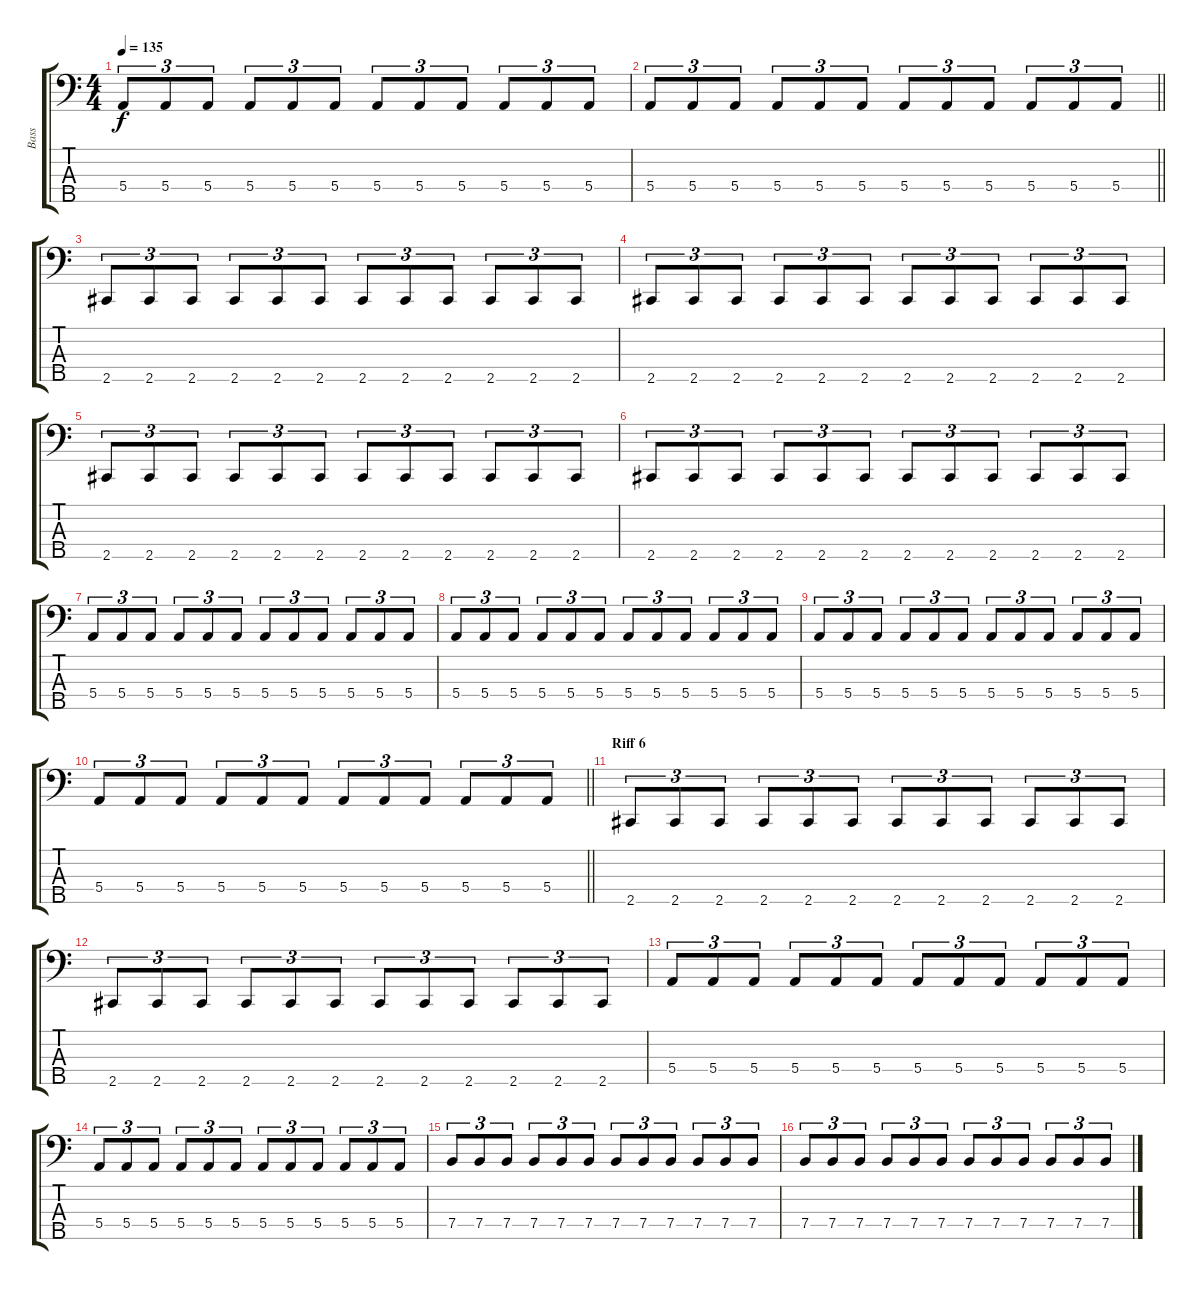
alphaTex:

\track ("Bass" "Bass") {instrument electricbassfinger}
\staff {score tabs}
\tuning (G2 D2 A1 E1 B0) {hide}
\ts (4 4)
\tempo 135
\clef f4
\ks c
5.4.8{tu (3 2) dy f} 5.4.8{tu (3 2)} 5.4.8{tu (3 2)} 5.4.8{tu (3 2)} 5.4.8{tu (3 2)} 5.4.8{tu (3 2)} 5.4.8{tu (3 2)} 5.4.8{tu (3 2)} 5.4.8{tu (3 2)} 5.4.8{tu (3 2)} 5.4.8{tu (3 2)} 5.4.8{tu (3 2)} |
\barLineRight lightlight
5.4.8{tu (3 2)} 5.4.8{tu (3 2)} 5.4.8{tu (3 2)} 5.4.8{tu (3 2)} 5.4.8{tu (3 2)} 5.4.8{tu (3 2)} 5.4.8{tu (3 2)} 5.4.8{tu (3 2)} 5.4.8{tu (3 2)} 5.4.8{tu (3 2)} 5.4.8{tu (3 2)} 5.4.8{tu (3 2)} |
\section ("" "")
2.5.8{tu (3 2)} 2.5.8{tu (3 2)} 2.5.8{tu (3 2)} 2.5.8{tu (3 2)} 2.5.8{tu (3 2)} 2.5.8{tu (3 2)} 2.5.8{tu (3 2)} 2.5.8{tu (3 2)} 2.5.8{tu (3 2)} 2.5.8{tu (3 2)} 2.5.8{tu (3 2)} 2.5.8{tu (3 2)} |
2.5.8{tu (3 2)} 2.5.8{tu (3 2)} 2.5.8{tu (3 2)} 2.5.8{tu (3 2)} 2.5.8{tu (3 2)} 2.5.8{tu (3 2)} 2.5.8{tu (3 2)} 2.5.8{tu (3 2)} 2.5.8{tu (3 2)} 2.5.8{tu (3 2)} 2.5.8{tu (3 2)} 2.5.8{tu (3 2)} |
2.5.8{tu (3 2)} 2.5.8{tu (3 2)} 2.5.8{tu (3 2)} 2.5.8{tu (3 2)} 2.5.8{tu (3 2)} 2.5.8{tu (3 2)} 2.5.8{tu (3 2)} 2.5.8{tu (3 2)} 2.5.8{tu (3 2)} 2.5.8{tu (3 2)} 2.5.8{tu (3 2)} 2.5.8{tu (3 2)} |
2.5.8{tu (3 2)} 2.5.8{tu (3 2)} 2.5.8{tu (3 2)} 2.5.8{tu (3 2)} 2.5.8{tu (3 2)} 2.5.8{tu (3 2)} 2.5.8{tu (3 2)} 2.5.8{tu (3 2)} 2.5.8{tu (3 2)} 2.5.8{tu (3 2)} 2.5.8{tu (3 2)} 2.5.8{tu (3 2)} |
5.4.8{tu (3 2)} 5.4.8{tu (3 2)} 5.4.8{tu (3 2)} 5.4.8{tu (3 2)} 5.4.8{tu (3 2)} 5.4.8{tu (3 2)} 5.4.8{tu (3 2)} 5.4.8{tu (3 2)} 5.4.8{tu (3 2)} 5.4.8{tu (3 2)} 5.4.8{tu (3 2)} 5.4.8{tu (3 2)} |
5.4.8{tu (3 2)} 5.4.8{tu (3 2)} 5.4.8{tu (3 2)} 5.4.8{tu (3 2)} 5.4.8{tu (3 2)} 5.4.8{tu (3 2)} 5.4.8{tu (3 2)} 5.4.8{tu (3 2)} 5.4.8{tu (3 2)} 5.4.8{tu (3 2)} 5.4.8{tu (3 2)} 5.4.8{tu (3 2)} |
5.4.8{tu (3 2)} 5.4.8{tu (3 2)} 5.4.8{tu (3 2)} 5.4.8{tu (3 2)} 5.4.8{tu (3 2)} 5.4.8{tu (3 2)} 5.4.8{tu (3 2)} 5.4.8{tu (3 2)} 5.4.8{tu (3 2)} 5.4.8{tu (3 2)} 5.4.8{tu (3 2)} 5.4.8{tu (3 2)} |
\barLineRight lightlight
5.4.8{tu (3 2)} 5.4.8{tu (3 2)} 5.4.8{tu (3 2)} 5.4.8{tu (3 2)} 5.4.8{tu (3 2)} 5.4.8{tu (3 2)} 5.4.8{tu (3 2)} 5.4.8{tu (3 2)} 5.4.8{tu (3 2)} 5.4.8{tu (3 2)} 5.4.8{tu (3 2)} 5.4.8{tu (3 2)} |
\section ("" "Riff 6")
2.5.8{tu (3 2)} 2.5.8{tu (3 2)} 2.5.8{tu (3 2)} 2.5.8{tu (3 2)} 2.5.8{tu (3 2)} 2.5.8{tu (3 2)} 2.5.8{tu (3 2)} 2.5.8{tu (3 2)} 2.5.8{tu (3 2)} 2.5.8{tu (3 2)} 2.5.8{tu (3 2)} 2.5.8{tu (3 2)} |
2.5.8{tu (3 2)} 2.5.8{tu (3 2)} 2.5.8{tu (3 2)} 2.5.8{tu (3 2)} 2.5.8{tu (3 2)} 2.5.8{tu (3 2)} 2.5.8{tu (3 2)} 2.5.8{tu (3 2)} 2.5.8{tu (3 2)} 2.5.8{tu (3 2)} 2.5.8{tu (3 2)} 2.5.8{tu (3 2)} |
5.4.8{tu (3 2)} 5.4.8{tu (3 2)} 5.4.8{tu (3 2)} 5.4.8{tu (3 2)} 5.4.8{tu (3 2)} 5.4.8{tu (3 2)} 5.4.8{tu (3 2)} 5.4.8{tu (3 2)} 5.4.8{tu (3 2)} 5.4.8{tu (3 2)} 5.4.8{tu (3 2)} 5.4.8{tu (3 2)} |
5.4.8{tu (3 2)} 5.4.8{tu (3 2)} 5.4.8{tu (3 2)} 5.4.8{tu (3 2)} 5.4.8{tu (3 2)} 5.4.8{tu (3 2)} 5.4.8{tu (3 2)} 5.4.8{tu (3 2)} 5.4.8{tu (3 2)} 5.4.8{tu (3 2)} 5.4.8{tu (3 2)} 5.4.8{tu (3 2)} |
7.4.8{tu (3 2)} 7.4.8{tu (3 2)} 7.4.8{tu (3 2)} 7.4.8{tu (3 2)} 7.4.8{tu (3 2)} 7.4.8{tu (3 2)} 7.4.8{tu (3 2)} 7.4.8{tu (3 2)} 7.4.8{tu (3 2)} 7.4.8{tu (3 2)} 7.4.8{tu (3 2)} 7.4.8{tu (3 2)} |
7.4.8{tu (3 2)} 7.4.8{tu (3 2)} 7.4.8{tu (3 2)} 7.4.8{tu (3 2)} 7.4.8{tu (3 2)} 7.4.8{tu (3 2)} 7.4.8{tu (3 2)} 7.4.8{tu (3 2)} 7.4.8{tu (3 2)} 7.4.8{tu (3 2)} 7.4.8{tu (3 2)} 7.4.8{tu (3 2)}
